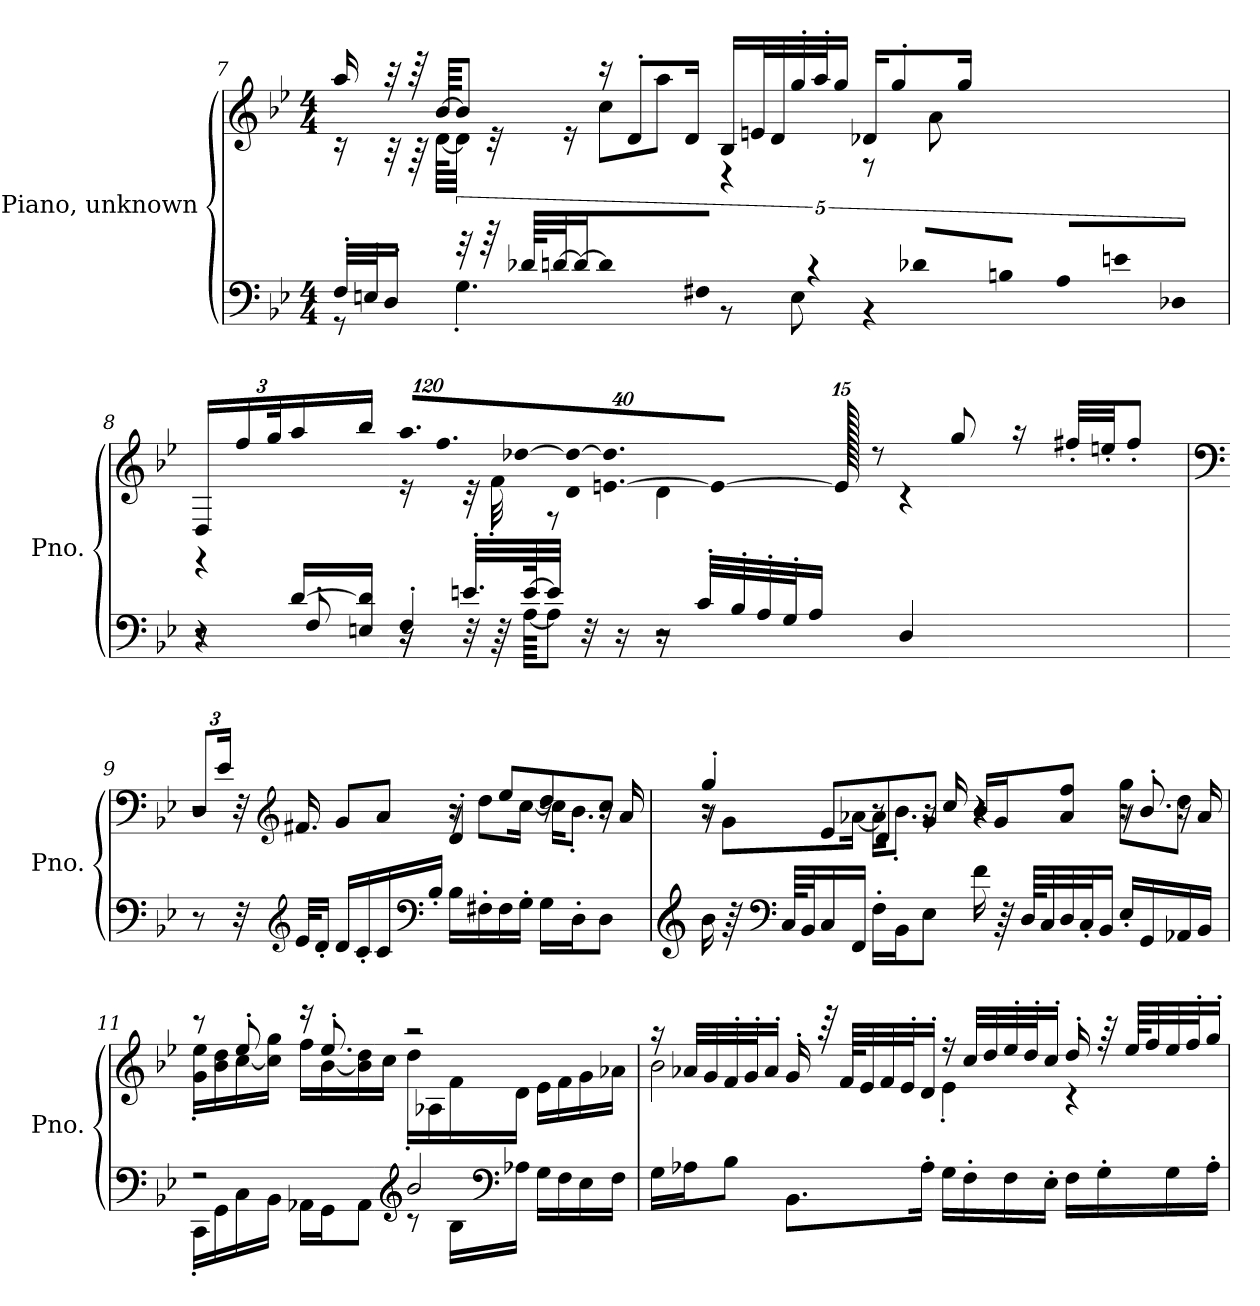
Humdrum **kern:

**kern	**kern
*part1	*part1
*staff2	*staff1
*I"Piano, unknown	*
*I'Pno.	*
!!LO:PB:g=z
*clefF4	*clefG2
*k[b-e-]	*k[b-e-]
*M4/4	*M4/4
=7	=7
*^	*^
32F'/LLL	8r	16aa/	16r
32En'/J	.	.	.
16D'/JJ	.	32r	32r
.	.	64r	64r
.	.	[64b-/KKKL	[64d\KLLL
40r	4.G'\	8b-/J]	32d\JJJ]
80r	.	.	.
.	.	.	32r
80d-X/KLLL	.	.	.
[40dn/J	.	.	.
.	.	.	16r
20d/J_	.	.	.
8d/]	.	16r	8cc\L
.	.	8d'/L	.
8F#X/J	.	.	8aa\J
.	.	16d/Jk	.
8r	8r	16B-/LL	4r
.	.	32en/L	.
.	.	32d/	.
16d-X/LL	8E\	32gg'/	.
.	.	32aa'/J	.
16Bn/JJ	.	16gg/JJ	.
16A/LL	4r	16d-X/KL	8r
16en/J	.	8gg'/	.
8D-X/J	.	.	8a\
.	.	16gg/Jk	.
!!LO:LB:g=z	!!
=8	=8	=8	=8
*	*^	*	*
8r	4r	8r	16D/LL	4r
*	*	*	*Xbrackettup	*
.	.	.	24ff/	.
.	.	.	48gg/K	.
[16d/LL	.	8F'/	16aa/	.
16En/ 16d/]JJ	.	.	16bb-/JJ	.
!	!	!	!LO:N:vis=32.	!
16r	16r	4F'/	1920%103aa/LLL	16r
!	!	!	!LO:N:vis=32.	!
.	.	.	1920%103ff/	.
32.en'/LLL	32r	.	.	32r
.	64r	.	.	32f'\
!	!	!	!LO:N:vis=32	!
.	.	.	[640%23dd-X/	.
[64e/K	[64A\KKKL	.	.	.
32e/JJJ]	8A\J]	.	.	8r
!	!	!	!LO:N:vis=32	!
.	.	.	640%23d/ 640%23dd-/_	.
32r	.	.	.	.
!	!	!	!LO:N:vis=32.	!
.	.	.	[1920%103en/ 1920%103dd-/]	.
16r	.	.	.	.
.	.	.	640%11e/JJJ_	.
16r	2r	2r	1920e/]	4d\
.	.	.	8r	.
32c'/LLL	.	.	.	.
32B-'/	.	.	.	.
32A'/	.	.	.	.
.	.	.	8gg/	.
32G'/J	.	.	.	.
16A/JJ	.	.	.	.
4D/	.	.	.	4r
.	.	.	16r	.
.	.	.	32ff#X'/LLL	.
.	.	.	32een'/JJ	.
.	.	.	8ff#'/J	.
1920ryy	1920ryy	1920ryy	.	1920ryy
*v	*v	*v	*	*
*	*v	*v
!!LO:LB:g=z
=9	=9
*	*clefF4
*	*^
*	*	*^
8r	2r	2r	12D/L
.	.	.	24e-/Jk
32r	.	.	32r
*clefG2	*clefG2	*	*
32e-/KLL	.	.	16.f#X/
16d'/JJ	.	.	.
16d/LL	.	.	8g/L
16c'/	.	.	.
16c/	.	.	8a/J
*clefF4	*	*	*
16B-'/JJ	.	.	.
16B-\LL	8r	16r	4d'/
16F#X'\	.	8dd\L	.
16F#\	8ee-/L	.	.
16G'\JJ	.	[16cc\Jk	.
16G\LL	8dd/	16cc\KL]	8r
16D'\J	.	8.b-'\J	.
8D\J	8cc/J	.	16r
.	.	.	16a/
!!LO:LB:g=z	!!	!!
=10	=10	=10	=10
*clefG2	*	*	*
16b-\	4gg'/	16r	8r
64r	.	8g\L	.
*clefF4	*	*	*
64C/KLLL	.	.	.
32BB-/J	.	.	.
16C/	.	.	8e-/L
16FF/JJ	.	[16a-X\Jk	.
16F'\LL	8r	16a-\KL]	8d/
16BB-\J	.	8.b-'\J	.
8E-\J	16r	.	8g/J
.	16cc/	.	.
16f\	16b-/LL	4r	4r
64r	16g/J	.	.
64D/KLLL	.	.	.
32C/	.	.	.
32D/	8a-/ 8ff/J	.	.
32C'/J	.	.	.
16BB-/JJ	.	.	.
16E-'/LL	8r	8gg\L	16r
16GG/	.	.	8.b-'/
16AA-X/	16r	8dd\J	.
16BB-/JJ	16a-/	.	.
*	*	*v	*v
!!LO:LB:g=z
=11	=11	=11
*^	*	*
2r	16CC'\LL	8r	16g\' 16ee-\'LL
.	16GG\	.	16b-\ 16dd\
.	16C\	8ee-'/	[16cc\
.	16BB-\JJ	.	16cc\] 16gg\JJ
.	16AA-X\LL	16r	16ff\LL
.	16GG\J	8.ee-'/	[16b-\
.	8AA-\J	.	16b-\] 16dd\
.	.	.	16cc\JJ
*clefG2	*	*	*
2b-/	8r	2r	16dd'\LL
.	.	.	16A-X\
.	16B-\LL	.	16f\
*clefF4	*	*	*
.	16A-X\JJ	.	16d\JJ
.	16G\LL	.	16e-\LL
.	16F\	.	16f\
.	16E-\	.	16g\
.	16F\JJ	.	16a-X\JJ
*v	*v	*	*
!!LO:LB:g=z	!!
=12	=12	=12
16G\LL	16r	2b-\
16A-X\J	32a-X/LLL	.
.	32g/	.
8B-\J	32f'/	.
.	32g'/J	.
.	16a-'/JJ	.
8.BB-\L	16g'/	.
.	64r	.
.	64f/KLLL	.
.	32e-/	.
.	32f/	.
.	32e-'/J	.
16A-'\Jk	16d'/JJ	.
16G\LL	16r	4e-'\
16F'\	32cc/LLL	.
.	32dd/	.
16F\	32ee-'/	.
.	32dd'/J	.
16E-'\JJ	16cc'/JJ	.
16F\LL	16dd'/	4r
16G'\	64r	.
.	64ee-/KLLL	.
.	32ff/	.
16G\	32ee-/	.
.	32ff'/J	.
16A-'\JJ	16gg'/JJ	.
*	*v	*v
=	=
*-	*-
